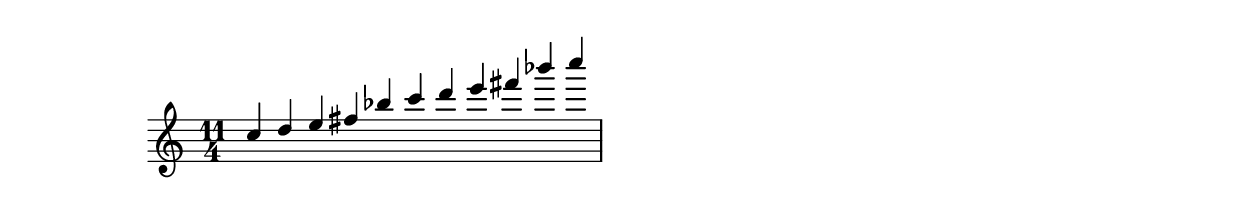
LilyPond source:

\version "2.18.2" \score { \new Staff << \new Voice { \set midiInstrument = #"piano" \voiceOne
 \key c \major \time 11/4
\override Voice.TextScript.font-size = #-4
 { c'' d'' e'' fis'' bes'' c''' d''' e''' fis''' bes''' c''''  } 
 } >> \layout { } \midi { \context { \Staff \remove "Staff_performer" }
\context { \Voice \consists "Staff_performer" } \tempo 2 = 60 } }
\paper{oddHeaderMarkup = ##f oddFooterMarkup = ##f}
